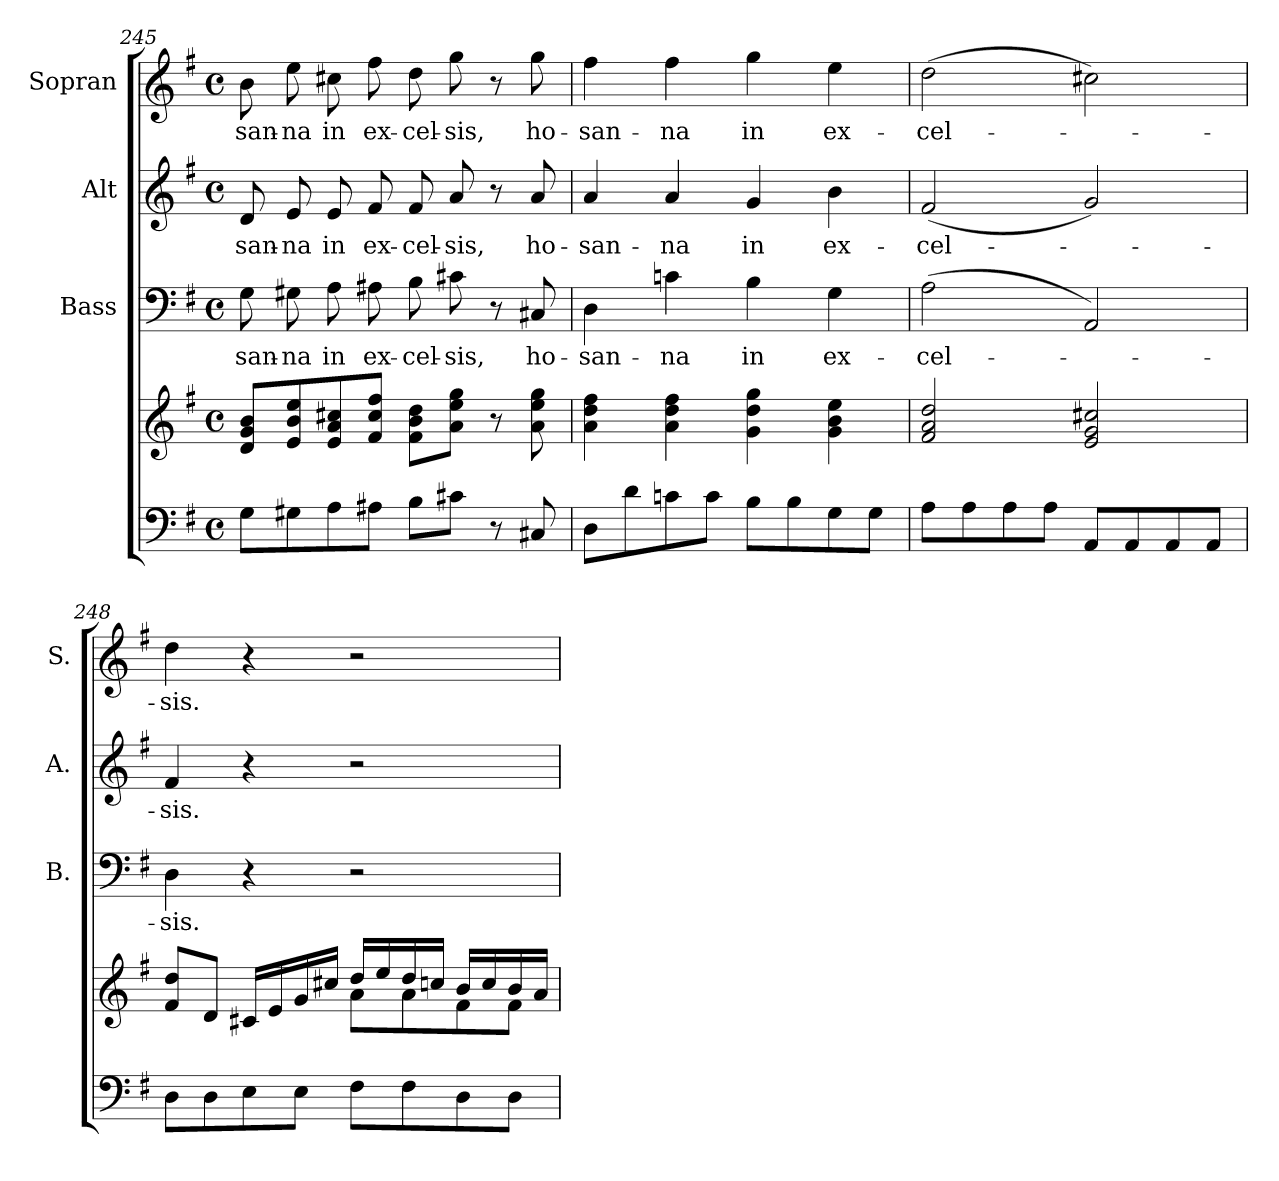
**kern	**kern	**kern	**text	**kern	**text	**kern	**text
*part4	*part4	*part3	*part3	*part2	*part2	*part1	*part1
*staff5	*staff4	*staff3	*staff3	*staff2	*staff2	*staff1	*staff1
*	*	*I"Bass	*	*I"Alt	*	*I"Sopran	*
*	*	*I'B.	*	*I'A.	*	*I'S.	*
!!LO:LB:g=z
*clefF4	*clefG2	*clefF4	*	*clefG2	*	*clefG2	*
*k[f#]	*k[f#]	*k[f#]	*	*k[f#]	*	*k[f#]	*
*G:	*G:	*G:	*	*G:	*	*G:	*
*M4/4	*M4/4	*M4/4	*	*M4/4	*	*M4/4	*
*met(c)	*met(c)	*met(c)	*	*met(c)	*	*met(c)	*
=245	=245	=245	=245	=245	=245	=245	=245
!	!	!	!LO:LY:b	!	!LO:LY:b	!	!LO:LY:b
8G\L	8d/ 8g/ 8b/L	8G\	-san-	8d/	-san-	8b\	-san-
!	!	!	!LO:LY:b	!	!LO:LY:b	!	!LO:LY:b
8G#X\	8e/ 8b/ 8ee/	8G#X\	-na	8e/	-na	8ee\	-na
!	!	!	!LO:LY:b	!	!LO:LY:b	!	!LO:LY:b
8A\	8e/ 8a/ 8cc#X/	8A\	in	8e/	in	8cc#X\	in
!	!	!	!LO:LY:b	!	!LO:LY:b	!	!LO:LY:b
8A#X\J	8f#/ 8cc#/ 8ff#/J	8A#X\	ex-	8f#/	ex-	8ff#\	ex-
!	!	!	!LO:LY:b	!	!LO:LY:b	!	!LO:LY:b
8B\L	8f#\ 8b\ 8dd\L	8B\	-cel-	8f#/	-cel-	8dd\	-cel-
!	!	!	!LO:LY:b	!	!LO:LY:b	!	!LO:LY:b
8c#X\J	8a\ 8ee\ 8gg\J	8c#X\	-sis,	8a/	-sis,	8gg\	-sis,
8r	8r	8r	.	8r	.	8r	.
!	!	!	!LO:LY:b	!	!LO:LY:b	!	!LO:LY:b
8C#X/	8a\ 8ee\ 8gg\	8C#X/	ho-	8a/	ho-	8gg\	ho-
=246	=246	=246	=246	=246	=246	=246	=246
!	!	!	!LO:LY:b	!	!LO:LY:b	!	!LO:LY:b
8D\L	4a\ 4dd\ 4ff#\	4D\	-san-	4a/	-san-	4ff#\	-san-
8d\	.	.	.	.	.	.	.
!	!	!	!LO:LY:b	!	!LO:LY:b	!	!LO:LY:b
8cn\	4a\ 4dd\ 4ff#\	4cn\	-na	4a/	-na	4ff#\	-na
8c\J	.	.	.	.	.	.	.
!	!	!	!LO:LY:b	!	!LO:LY:b	!	!LO:LY:b
8B\L	4g\ 4dd\ 4gg\	4B\	in	4g/	in	4gg\	in
8B\	.	.	.	.	.	.	.
!	!	!	!LO:LY:b	!	!LO:LY:b	!	!LO:LY:b
8G\	4g\ 4b\ 4ee\	4G\	ex-	4b\	ex-	4ee\	ex-
8G\J	.	.	.	.	.	.	.
=247	=247	=247	=247	=247	=247	=247	=247
!	!	!	!LO:LY:b	!	!LO:LY:b	!	!LO:LY:b
8A\L	2f#/ 2a/ 2dd/	(>2A\	-cel-	(<2f#/	-cel-	(>2dd\	-cel-
8A\	.	.	.	.	.	.	.
8A\	.	.	.	.	.	.	.
8A\J	.	.	.	.	.	.	.
8AA/L	2e/ 2g/ 2cc#X/	2AA/)	.	2g/)	.	2cc#X\)	.
8AA/	.	.	.	.	.	.	.
8AA/	.	.	.	.	.	.	.
8AA/J	.	.	.	.	.	.	.
!!LO:PB:g=z
=248	=248	=248	=248	=248	=248	=248	=248
*	*^	*	*	*	*	*	*
!	!	!	!	!LO:LY:b	!	!LO:LY:b	!	!LO:LY:b
8D\L	8f#/ 8dd/L	2ryy	4D\	-sis.	4f#/	-sis.	4dd\	-sis.
8D\	8d/J	.	.	.	.	.	.	.
8E\	16c#X/LL	.	4r	.	4r	.	4r	.
.	16e/	.	.	.	.	.	.	.
8E\J	16g/	.	.	.	.	.	.	.
.	16cc#X/JJ	.	.	.	.	.	.	.
8F#\L	16dd/LL	8a\L	2r	.	2r	.	2r	.
.	16ee/	.	.	.	.	.	.	.
8F#\	16dd/	8a\	.	.	.	.	.	.
.	16ccn/JJ	.	.	.	.	.	.	.
8D\	16b/LL	8f#\	.	.	.	.	.	.
.	16cc/	.	.	.	.	.	.	.
8D\J	16b/	8f#\J	.	.	.	.	.	.
.	16a/JJ	.	.	.	.	.	.	.
*	*v	*v	*	*	*	*	*	*
=	=	=	=	=	=	=	=
*-	*-	*-	*-	*-	*-	*-	*-
